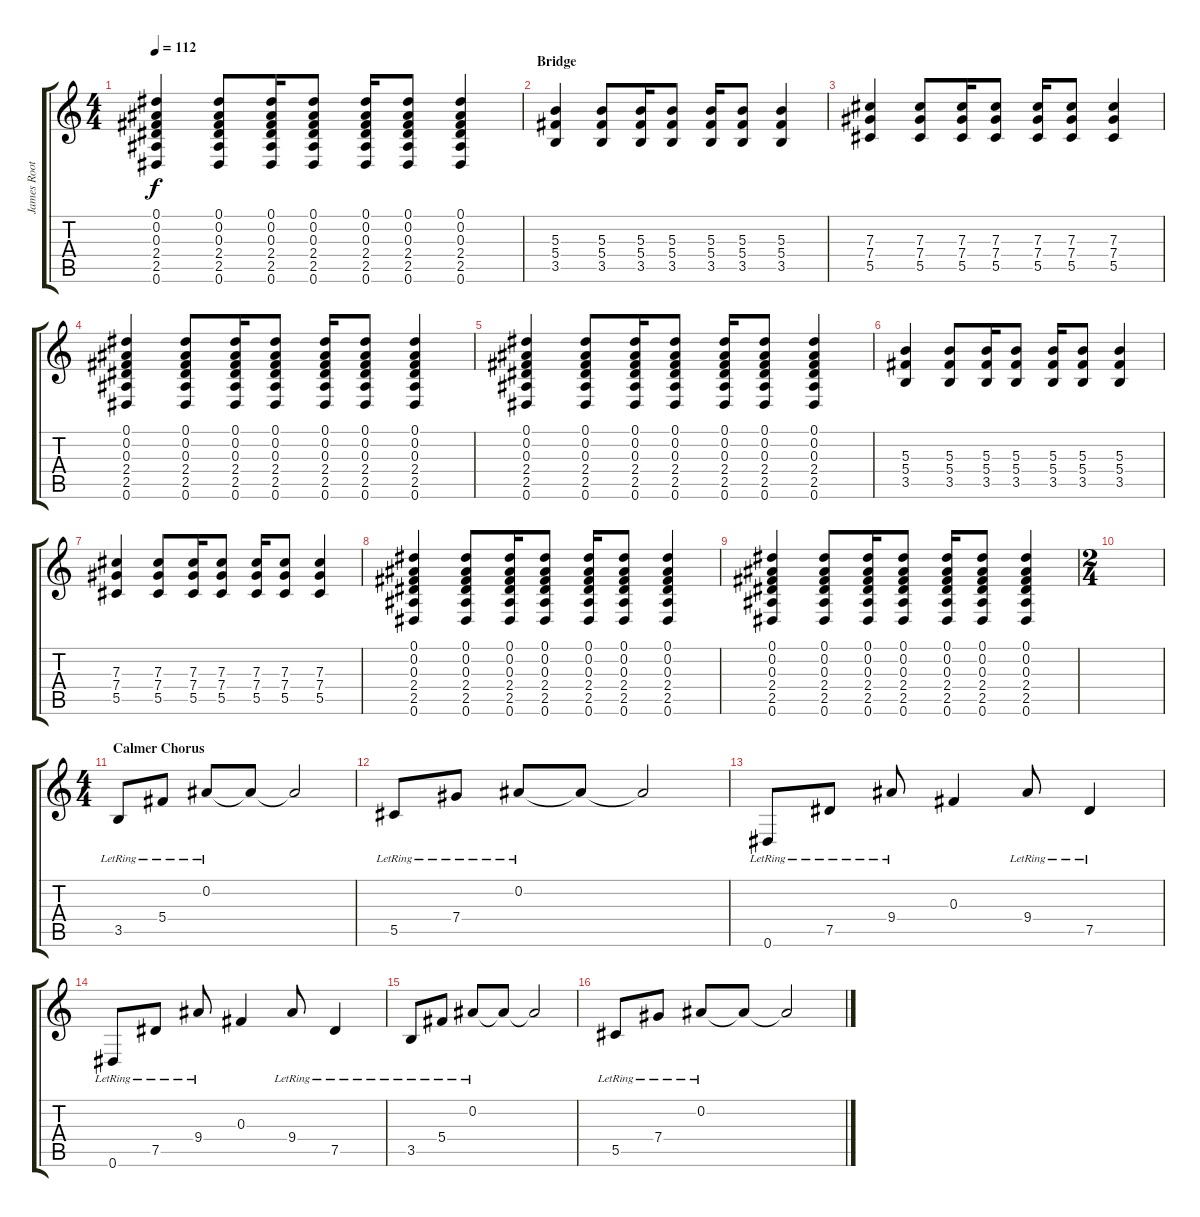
\track ("James Root" "James Root") {instrument acousticguitarsteel}
\staff {score tabs}
\tuning (Eb4 Bb3 Gb3 Db3 Ab2 Eb2) {hide}
\ts (4 4)
\tempo 112
\clef g2
\ks c
(0.1 0.2 0.3 2.4 2.5 0.6).4{dy f} (0.1 0.2 0.3 2.4 2.5 0.6).8 (0.1 0.2 0.3 2.4 2.5 0.6).16 (0.1 0.2 0.3 2.4 2.5 0.6).8 (0.1 0.2 0.3 2.4 2.5 0.6).16 (0.1 0.2 0.3 2.4 2.5 0.6).8 (0.1 0.2 0.3 2.4 2.5 0.6).4 |
\section ("" "Bridge")
(5.3 5.4 3.5).4 (5.3 5.4 3.5).8 (5.3 5.4 3.5).16 (5.3 5.4 3.5).8 (5.3 5.4 3.5).16 (5.3 5.4 3.5).8 (5.3 5.4 3.5).4 |
(7.3 7.4 5.5).4 (7.3 7.4 5.5).8 (7.3 7.4 5.5).16 (7.3 7.4 5.5).8 (7.3 7.4 5.5).16 (7.3 7.4 5.5).8 (7.3 7.4 5.5).4 |
(0.1 0.2 0.3 2.4 2.5 0.6).4 (0.1 0.2 0.3 2.4 2.5 0.6).8 (0.1 0.2 0.3 2.4 2.5 0.6).16 (0.1 0.2 0.3 2.4 2.5 0.6).8 (0.1 0.2 0.3 2.4 2.5 0.6).16 (0.1 0.2 0.3 2.4 2.5 0.6).8 (0.1 0.2 0.3 2.4 2.5 0.6).4 |
(0.1 0.2 0.3 2.4 2.5 0.6).4 (0.1 0.2 0.3 2.4 2.5 0.6).8 (0.1 0.2 0.3 2.4 2.5 0.6).16 (0.1 0.2 0.3 2.4 2.5 0.6).8 (0.1 0.2 0.3 2.4 2.5 0.6).16 (0.1 0.2 0.3 2.4 2.5 0.6).8 (0.1 0.2 0.3 2.4 2.5 0.6).4 |
(5.3 5.4 3.5).4 (5.3 5.4 3.5).8 (5.3 5.4 3.5).16 (5.3 5.4 3.5).8 (5.3 5.4 3.5).16 (5.3 5.4 3.5).8 (5.3 5.4 3.5).4 |
(7.3 7.4 5.5).4 (7.3 7.4 5.5).8 (7.3 7.4 5.5).16 (7.3 7.4 5.5).8 (7.3 7.4 5.5).16 (7.3 7.4 5.5).8 (7.3 7.4 5.5).4 |
(0.1 0.2 0.3 2.4 2.5 0.6).4 (0.1 0.2 0.3 2.4 2.5 0.6).8 (0.1 0.2 0.3 2.4 2.5 0.6).16 (0.1 0.2 0.3 2.4 2.5 0.6).8 (0.1 0.2 0.3 2.4 2.5 0.6).16 (0.1 0.2 0.3 2.4 2.5 0.6).8 (0.1 0.2 0.3 2.4 2.5 0.6).4 |
(0.1 0.2 0.3 2.4 2.5 0.6).4 (0.1 0.2 0.3 2.4 2.5 0.6).8 (0.1 0.2 0.3 2.4 2.5 0.6).16 (0.1 0.2 0.3 2.4 2.5 0.6).8 (0.1 0.2 0.3 2.4 2.5 0.6).16 (0.1 0.2 0.3 2.4 2.5 0.6).8 (0.1 0.2 0.3 2.4 2.5 0.6).4 |
\ts (2 4)
|
\ts (4 4)
\section ("" "Calmer Chorus")
3.5{lr}.8 5.4{lr}.8 0.2{lr}.8 0.2{t}.8 0.2{t}.2 |
5.5{lr}.8 7.4{lr}.8 0.2{lr}.8 0.2{t}.8 0.2{t}.2 |
0.6{lr}.8 7.5{lr}.8 9.4{lr}.8 0.3.4 9.4{lr}.8 7.5{lr}.4 |
0.6{lr}.8 7.5{lr}.8 9.4{lr}.8 0.3.4 9.4{lr}.8 7.5{lr}.4 |
3.5{lr}.8 5.4{lr}.8 0.2{lr}.8 0.2{t}.8 0.2{t}.2 |
5.5{lr}.8 7.4{lr}.8 0.2{lr}.8 0.2{t}.8 0.2{t}.2
